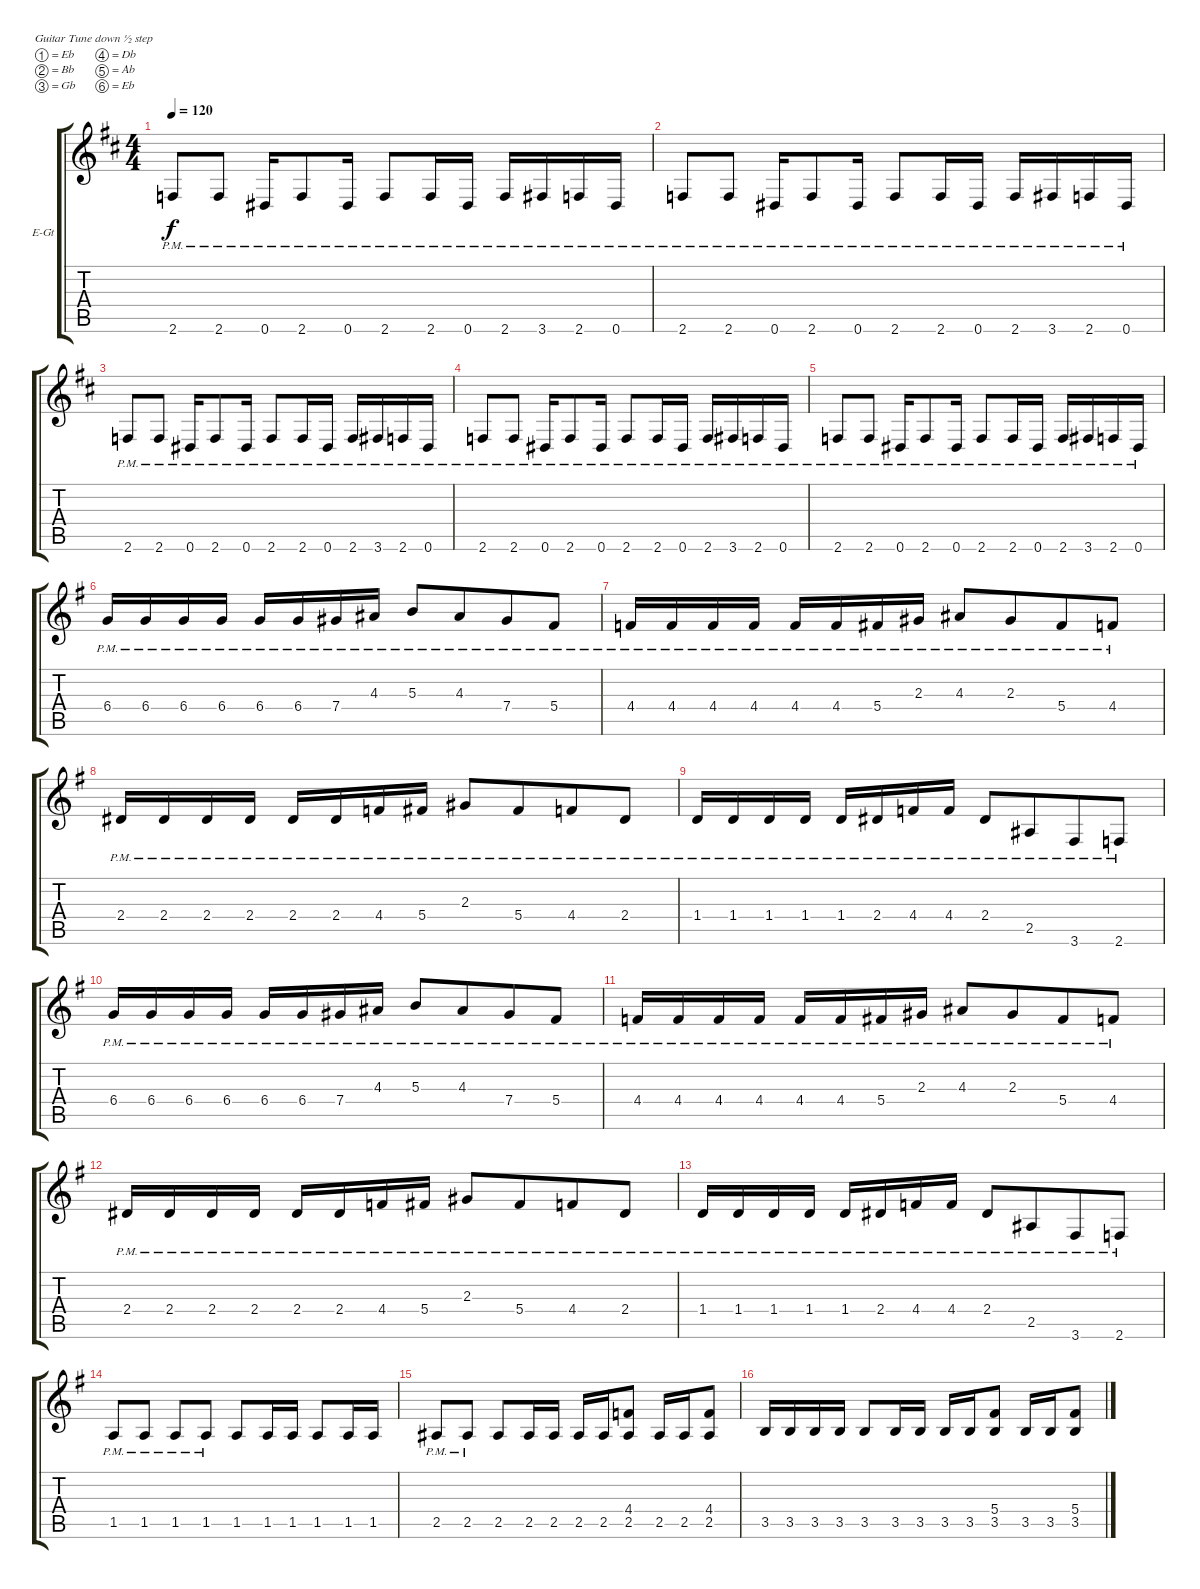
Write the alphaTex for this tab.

\bracketExtendMode groupsimilarinstruments
\firstSystemTrackNameOrientation horizontal
\otherSystemsTrackNameOrientation horizontal
\track ("Guitar - Yngwie J. Malmsteen" "E-Gt") {instrument overdrivenguitar}
\staff {score tabs}
\tuning (Eb4 Bb3 Gb3 Db3 Ab2 Eb2)
\ts (4 4)
\tempo 120
\clef g2
\ks bminor
2.6{pm}.8{dy f} 2.6{pm}.8 0.6{pm}.16 2.6{pm}.8 0.6{pm}.16 2.6{pm}.8 2.6{pm}.16 0.6{pm}.16 2.6{pm}.16 3.6{pm}.16 2.6{pm}.16 0.6{pm}.16 |
2.6{pm}.8 2.6{pm}.8 0.6{pm}.16 2.6{pm}.8 0.6{pm}.16 2.6{pm}.8 2.6{pm}.16 0.6{pm}.16 2.6{pm}.16 3.6{pm}.16 2.6{pm}.16 0.6{pm}.16 |
2.6{pm}.8 2.6{pm}.8 0.6{pm}.16 2.6{pm}.8 0.6{pm}.16 2.6{pm}.8 2.6{pm}.16 0.6{pm}.16 2.6{pm}.16 3.6{pm}.16 2.6{pm}.16 0.6{pm}.16 |
2.6{pm}.8 2.6{pm}.8 0.6{pm}.16 2.6{pm}.8 0.6{pm}.16 2.6{pm}.8 2.6{pm}.16 0.6{pm}.16 2.6{pm}.16 3.6{pm}.16 2.6{pm}.16 0.6{pm}.16 |
2.6{pm}.8 2.6{pm}.8 0.6{pm}.16 2.6{pm}.8 0.6{pm}.16 2.6{pm}.8 2.6{pm}.16 0.6{pm}.16 2.6{pm}.16 3.6{pm}.16 2.6{pm}.16 0.6{pm}.16 |
\ks eminor
6.4{pm}.16 6.4{pm}.16 6.4{pm}.16 6.4{pm}.16 6.4{pm}.16 6.4{pm}.16 7.4{pm}.16 4.3{pm}.16 5.3{pm}.8 4.3{pm}.8{beam merge} 7.4{pm}.8 5.4{pm}.8 |
4.4{pm}.16 4.4{pm}.16 4.4{pm}.16 4.4{pm}.16 4.4{pm}.16 4.4{pm}.16 5.4{pm}.16 2.3{pm}.16 4.3{pm}.8 2.3{pm}.8{beam merge} 5.4{pm}.8 4.4{pm}.8 |
2.4{pm}.16 2.4{pm}.16 2.4{pm}.16 2.4{pm}.16 2.4{pm}.16 2.4{pm}.16 4.4{pm}.16 5.4{pm}.16 2.3{pm}.8 5.4{pm}.8{beam merge} 4.4{pm}.8 2.4{pm}.8 |
1.4{pm}.16 1.4{pm}.16 1.4{pm}.16 1.4{pm}.16 1.4{pm}.16 2.4{pm}.16 4.4{pm}.16 4.4{pm}.16 2.4{pm}.8 2.5{pm}.8{beam merge} 3.6{pm}.8 2.6{pm}.8 |
6.4{pm}.16 6.4{pm}.16 6.4{pm}.16 6.4{pm}.16 6.4{pm}.16 6.4{pm}.16 7.4{pm}.16 4.3{pm}.16 5.3{pm}.8 4.3{pm}.8{beam merge} 7.4{pm}.8 5.4{pm}.8 |
4.4{pm}.16 4.4{pm}.16 4.4{pm}.16 4.4{pm}.16 4.4{pm}.16 4.4{pm}.16 5.4{pm}.16 2.3{pm}.16 4.3{pm}.8 2.3{pm}.8{beam merge} 5.4{pm}.8 4.4{pm}.8 |
2.4{pm}.16 2.4{pm}.16 2.4{pm}.16 2.4{pm}.16 2.4{pm}.16 2.4{pm}.16 4.4{pm}.16 5.4{pm}.16 2.3{pm}.8 5.4{pm}.8{beam merge} 4.4{pm}.8 2.4{pm}.8 |
1.4{pm}.16 1.4{pm}.16 1.4{pm}.16 1.4{pm}.16 1.4{pm}.16 2.4{pm}.16 4.4{pm}.16 4.4{pm}.16 2.4{pm}.8 2.5{pm}.8{beam merge} 3.6{pm}.8 2.6{pm}.8 |
1.5{pm}.8 1.5{pm}.8 1.5{pm}.8 1.5{pm}.8 1.5.8 1.5.16 1.5.16 1.5.8 1.5.16 1.5.16 |
2.5{pm}.8 2.5{pm}.8 2.5.8 2.5.16 2.5.16 2.5.16 2.5.16 (4.4 2.5).8 2.5.16 2.5.16 (4.4 2.5).8 |
3.5.16 3.5.16 3.5.16 3.5.16 3.5.8 3.5.16 3.5.16 3.5.16 3.5.16 (5.4 3.5).8 3.5.16 3.5.16 (5.4 3.5).8
